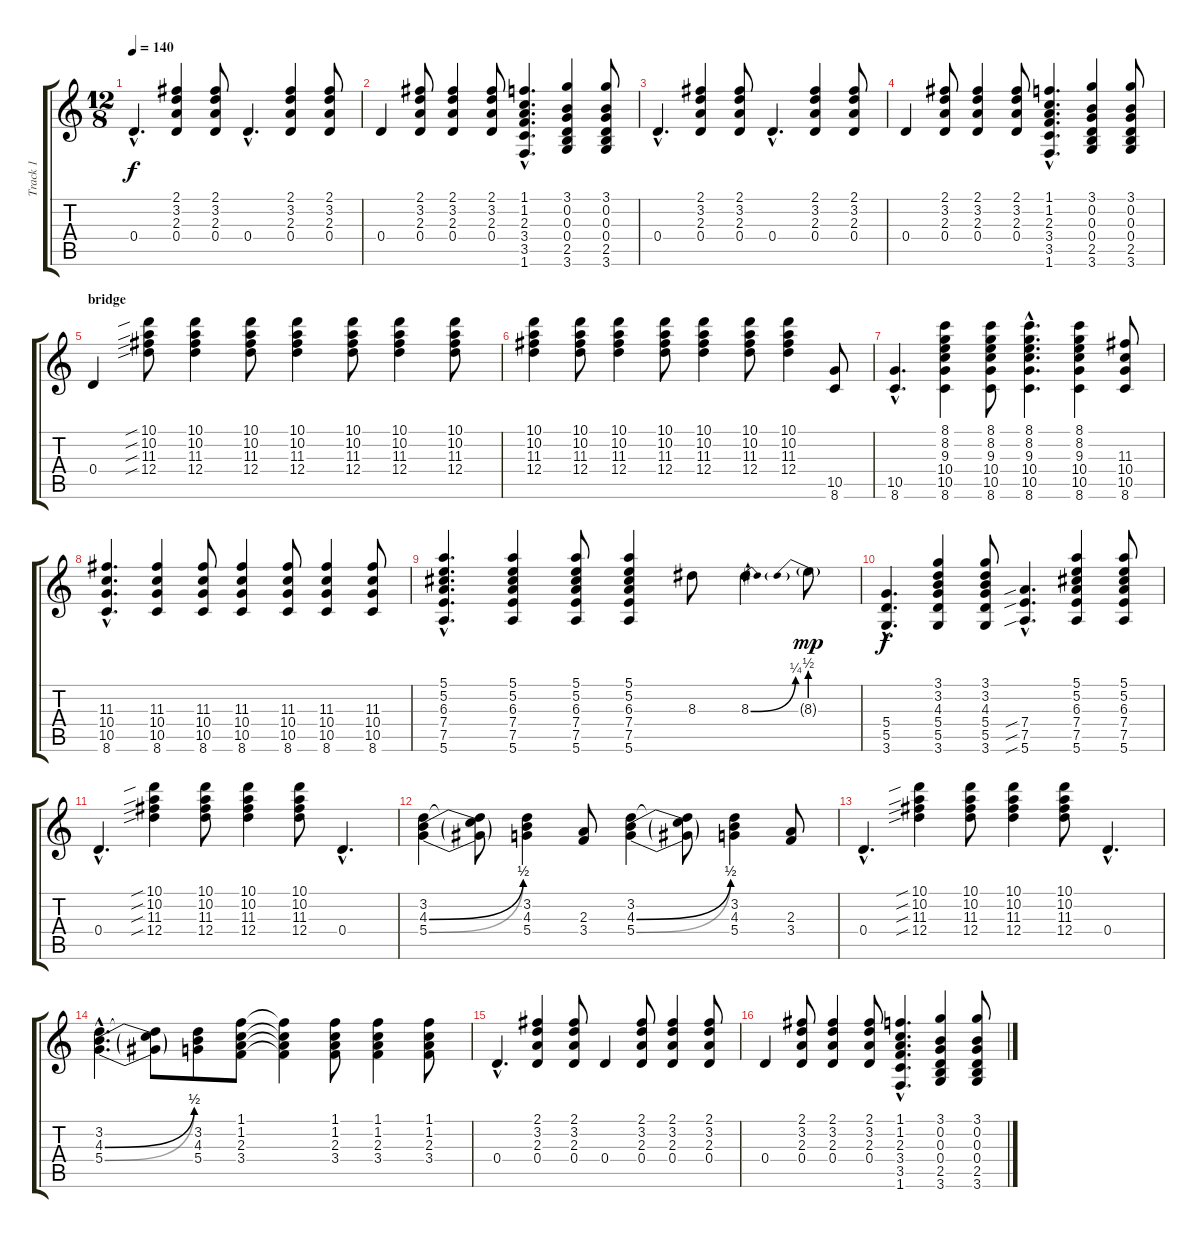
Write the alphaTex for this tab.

\track ("Track 1" "Track 1") {instrument overdrivenguitar}
\staff {score tabs}
\tuning (E4 B3 G3 D3 A2 E2) {hide}
\ts (12 8)
\tempo 140
\clef g2
\ks c
0.4{hac}.4{d dy f} (2.1 3.2 2.3 0.4).4 (2.1 3.2 2.3 0.4).8 0.4{hac}.4{d} (2.1 3.2 2.3 0.4).4 (2.1 3.2 2.3 0.4).8 |
0.4.4 (2.1 3.2 2.3 0.4).8 (2.1 3.2 2.3 0.4).4 (2.1 3.2 2.3 0.4).8 (1.1{hac} 1.2{hac} 2.3{hac} 3.4{hac} 3.5{hac} 1.6{hac}).4{d} (3.1 0.2 0.3 0.4 2.5 3.6).4 (3.1 0.2 0.3 0.4 2.5 3.6).8 |
0.4{hac}.4{d} (2.1 3.2 2.3 0.4).4 (2.1 3.2 2.3 0.4).8 0.4{hac}.4{d} (2.1 3.2 2.3 0.4).4 (2.1 3.2 2.3 0.4).8 |
0.4.4 (2.1 3.2 2.3 0.4).8 (2.1 3.2 2.3 0.4).4 (2.1 3.2 2.3 0.4).8 (1.1{hac} 1.2{hac} 2.3{hac} 3.4{hac} 3.5{hac} 1.6{hac}).4{d} (3.1 0.2 0.3 0.4 2.5 3.6).4 (3.1 0.2 0.3 0.4 2.5 3.6).8 |
\section ("" "bridge")
0.4.4 (10.1{sib} 10.2{sib} 11.3{sib} 12.4{sib}).8 (10.1 10.2 11.3 12.4).4 (10.1 10.2 11.3 12.4).8 (10.1 10.2 11.3 12.4).4 (10.1 10.2 11.3 12.4).8 (10.1 10.2 11.3 12.4).4 (10.1 10.2 11.3 12.4).8 |
(10.1 10.2 11.3 12.4).4 (10.1 10.2 11.3 12.4).8 (10.1 10.2 11.3 12.4).4 (10.1 10.2 11.3 12.4).8 (10.1 10.2 11.3 12.4).4 (10.1 10.2 11.3 12.4).8 (10.1 10.2 11.3 12.4).4 (10.5 8.6).8 |
(10.5{hac} 8.6{hac}).4{d} (8.1 8.2 9.3 10.4 10.5 8.6).4 (8.1 8.2 9.3 10.4 10.5 8.6).8 (8.1{hac} 8.2{hac} 9.3{hac} 10.4{hac} 10.5{hac} 8.6{hac}).4{d} (8.1 8.2 9.3 10.4 10.5 8.6).4 (11.3 10.4 10.5 8.6).8 |
(11.3{hac} 10.4{hac} 10.5{hac} 8.6{hac}).4{d} (11.3 10.4 10.5 8.6).4 (11.3 10.4 10.5 8.6).8 (11.3 10.4 10.5 8.6).4 (11.3 10.4 10.5 8.6).8 (11.3 10.4 10.5 8.6).4 (11.3 10.4 10.5 8.6).8 |
(5.1{hac} 5.2{hac} 6.3{hac} 7.4{hac} 7.5{hac} 5.6{hac}).4{d} (5.1 5.2 6.3 7.4 7.5 5.6).4 (5.1 5.2 6.3 7.4 7.5 5.6).8 (5.1 5.2 6.3 7.4 7.5 5.6).4 8.3.8 8.3{be (bend 0 0 60 1)}.4 8.3{be (prebend 0 2 60 2) g}.8{dy mp} |
(5.4{hac} 5.5{hac} 3.6{hac}).4{d dy f} (3.1 3.2 4.3 5.4 5.5 3.6).4 (3.1 3.2 4.3 5.4 5.5 3.6).8 (7.4{sib hac} 7.5{sib hac} 5.6{sib hac}).4{d} (5.1 5.2 6.3 7.4 7.5 5.6).4 (5.1 5.2 6.3 7.4 7.5 5.6).8 |
0.4{hac}.4{d} (10.1{sib} 10.2{sib} 11.3{sib} 12.4{sib}).4 (10.1 10.2 11.3 12.4).8 (10.1 10.2 11.3 12.4).4 (10.1 10.2 11.3 12.4).8 0.4{hac}.4{d} |
(3.2 4.3{be (bend 0 0 60 2)} 5.4{be (bend 0 0 60 2)}).4 (3.2{t} 4.3{t} 5.4{t}).8 (3.2 4.3 5.4).4 (2.3 3.4).8 (3.2 4.3{be (bend 0 0 60 2)} 5.4{be (bend 0 0 60 2)}).4 (3.2{t} 4.3{t} 5.4{t}).8 (3.2 4.3 5.4).4 (2.3 3.4).8 |
0.4{hac}.4{d} (10.1{sib} 10.2{sib} 11.3{sib} 12.4{sib}).4 (10.1 10.2 11.3 12.4).8 (10.1 10.2 11.3 12.4).4 (10.1 10.2 11.3 12.4).8 0.4{hac}.4{d} |
(3.2{hac} 4.3{be (bend 0 0 60 2) hac} 5.4{be (bend 0 0 60 2) hac}).4{d} (3.2{t} 4.3{t} 5.4{t}).8 (3.2 4.3 5.4).8 (1.1 1.2 2.3 3.4).8 (1.1{t} 1.2{t} 2.3{t} 3.4{t}).4 (1.1 1.2 2.3 3.4).8 (1.1 1.2 2.3 3.4).4 (1.1 1.2 2.3 3.4).8 |
0.4{hac}.4{d} (2.1 3.2 2.3 0.4).4 (2.1 3.2 2.3 0.4).8 0.4.4 (2.1 3.2 2.3 0.4).8 (2.1 3.2 2.3 0.4).4 (2.1 3.2 2.3 0.4).8 |
0.4.4 (2.1 3.2 2.3 0.4).8 (2.1 3.2 2.3 0.4).4 (2.1 3.2 2.3 0.4).8 (1.1{hac} 1.2{hac} 2.3{hac} 3.4{hac} 3.5{hac} 1.6{hac}).4{d} (3.1 0.2 0.3 0.4 2.5 3.6).4 (3.1 0.2 0.3 0.4 2.5 3.6).8
